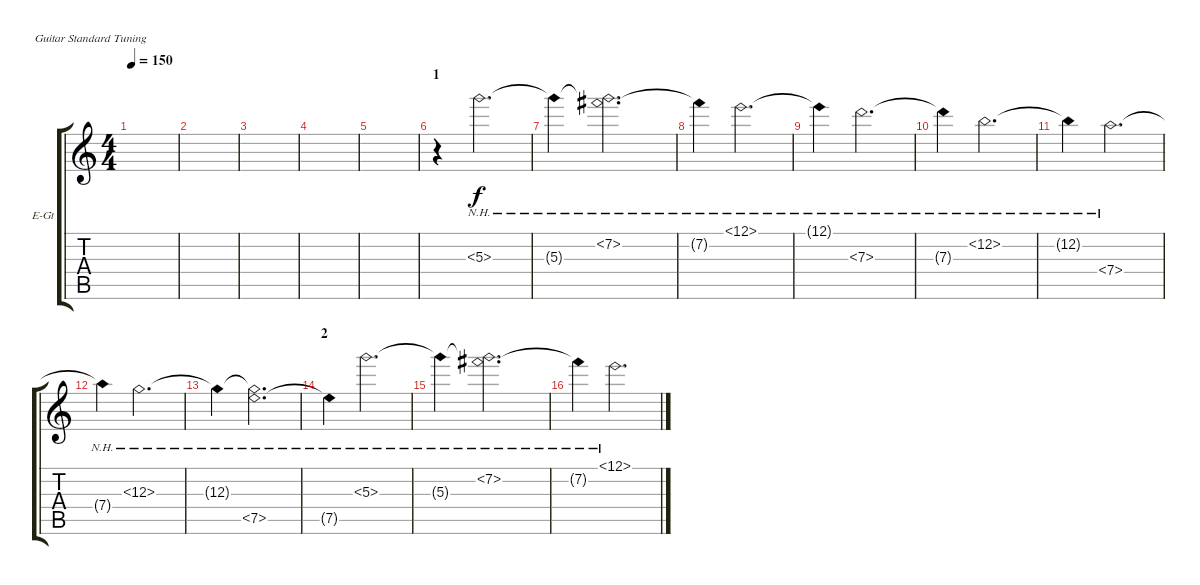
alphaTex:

\defaultSystemsLayout 4
\bracketExtendMode groupsimilarinstruments
\firstSystemTrackNameOrientation horizontal
\otherSystemsTrackNameOrientation horizontal
\track ("Г. Каспарян" "E-Gt") {instrument electricguitarclean}
\staff {score tabs}
\tuning (E4 B3 G3 D3 A2 E2)
\ts (4 4)
\tempo 150
\clef g2
\ks c
|
|
|
|
|
\section ("" "1")
r.4 5.3{nh}.2{d} |
5.3{nh t}.4 (7.2{nh} 5.3{nh t}).2{d} |
7.2{nh t}.4 12.1{nh}.2{d} |
12.1{nh t}.4 7.3{nh}.2{d} |
7.3{nh t}.4 12.2{nh}.2{d} |
12.2{nh t}.4 7.4{nh}.2{d} |
7.4{nh t}.4 12.3{nh}.2{d} |
12.3{nh t}.4 (7.5{nh} 12.3{nh t}).2{d} |
\section ("" "2")
7.5{nh t}.4 5.3{nh}.2{d} |
5.3{nh t}.4 (7.2{nh} 5.3{nh t}).2{d} |
7.2{nh t}.4 12.1{nh}.2{d}
